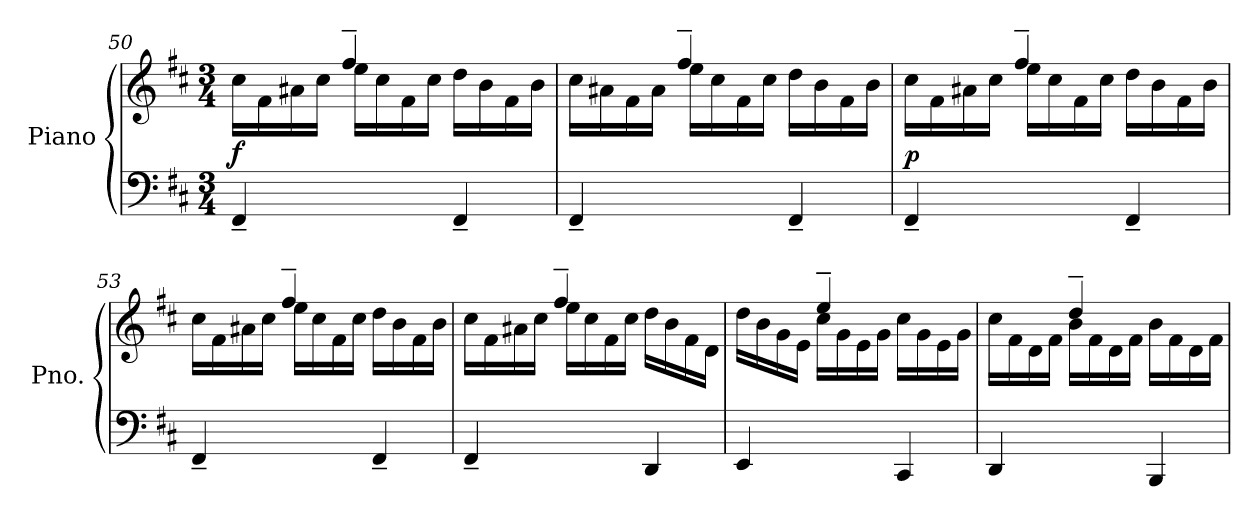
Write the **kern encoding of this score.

**kern	**kern	**dynam
*part1	*part1	*part1
*staff2	*staff1	*staff1/2
*I"Piano	*	*
*I'Pno.	*	*
*clefF4	*clefG2	*
*k[f#c#]	*k[f#c#]	*
*M3/4	*M3/4	*
=50	=50	=50
*	*^	*
!	!	!	!LO:DY:a=2
4FF#~/	4ryy	16cc#\LL	f
.	.	16f#\	.
.	.	16a#X\	.
.	.	16cc#\JJ	.
4ryy	4ff#~/	16ee\LL	.
.	.	16cc#\	.
.	.	16f#\	.
.	.	16cc#\JJ	.
4FF#~/	4ryy	16dd\LL	.
.	.	16b\	.
.	.	16f#\	.
.	.	16b\JJ	.
!!LO:PB:g=z	!!
=51	=51	=51	=51
4FF#~/	4ryy	16cc#\LL	.
.	.	16a#X\	.
.	.	16f#\	.
.	.	16a#\JJ	.
4ryy	4ff#~/	16ee\LL	.
.	.	16cc#\	.
.	.	16f#\	.
.	.	16cc#\JJ	.
4FF#~/	4ryy	16dd\LL	.
.	.	16b\	.
.	.	16f#\	.
.	.	16b\JJ	.
=52	=52	=52	=52
!	!	!	!LO:DY:a=2
4FF#~/	4ryy	16cc#\LL	p
.	.	16f#\	.
.	.	16a#X\	.
.	.	16cc#\JJ	.
4ryy	4ff#~/	16ee\LL	.
.	.	16cc#\	.
.	.	16f#\	.
.	.	16cc#\JJ	.
4FF#~/	4ryy	16dd\LL	.
.	.	16b\	.
.	.	16f#\	.
.	.	16b\JJ	.
=53	=53	=53	=53
4FF#~/	4ryy	16cc#\LL	.
.	.	16f#\	.
.	.	16a#X\	.
.	.	16cc#\JJ	.
4ryy	4ff#~/	16ee\LL	.
.	.	16cc#\	.
.	.	16f#\	.
.	.	16cc#\JJ	.
4FF#~/	4ryy	16dd\LL	.
.	.	16b\	.
.	.	16f#\	.
.	.	16b\JJ	.
=54	=54	=54	=54
4FF#~/	4ryy	16cc#\LL	.
.	.	16f#\	.
.	.	16a#X\	.
.	.	16cc#\JJ	.
4ryy	4ff#~/	16ee\LL	.
.	.	16cc#\	.
.	.	16f#\	.
.	.	16cc#\JJ	.
4DD/	4ryy	16dd\LL	.
.	.	16b\	.
.	.	16f#\	.
.	.	16d\JJ	.
!!LO:LB:g=z	!!
=55	=55	=55	=55
4EE/	4ryy	16dd\LL	.
.	.	16b\	.
.	.	16g\	.
.	.	16e\JJ	.
4ryy	4ee~/	16cc#\LL	.
.	.	16g\	.
.	.	16e\	.
.	.	16g\JJ	.
4CC#/	4ryy	16cc#\LL	.
.	.	16g\	.
.	.	16e\	.
.	.	16g\JJ	.
=56	=56	=56	=56
4DD/	4ryy	16cc#\LL	.
.	.	16f#\	.
.	.	16d\	.
.	.	16f#\JJ	.
4ryy	4dd~/	16b\LL	.
.	.	16f#\	.
.	.	16d\	.
.	.	16f#\JJ	.
4BBB/	4ryy	16b\LL	.
.	.	16f#\	.
.	.	16d\	.
.	.	16f#\JJ	.
*	*v	*v	*
=	=	=
*-	*-	*-
